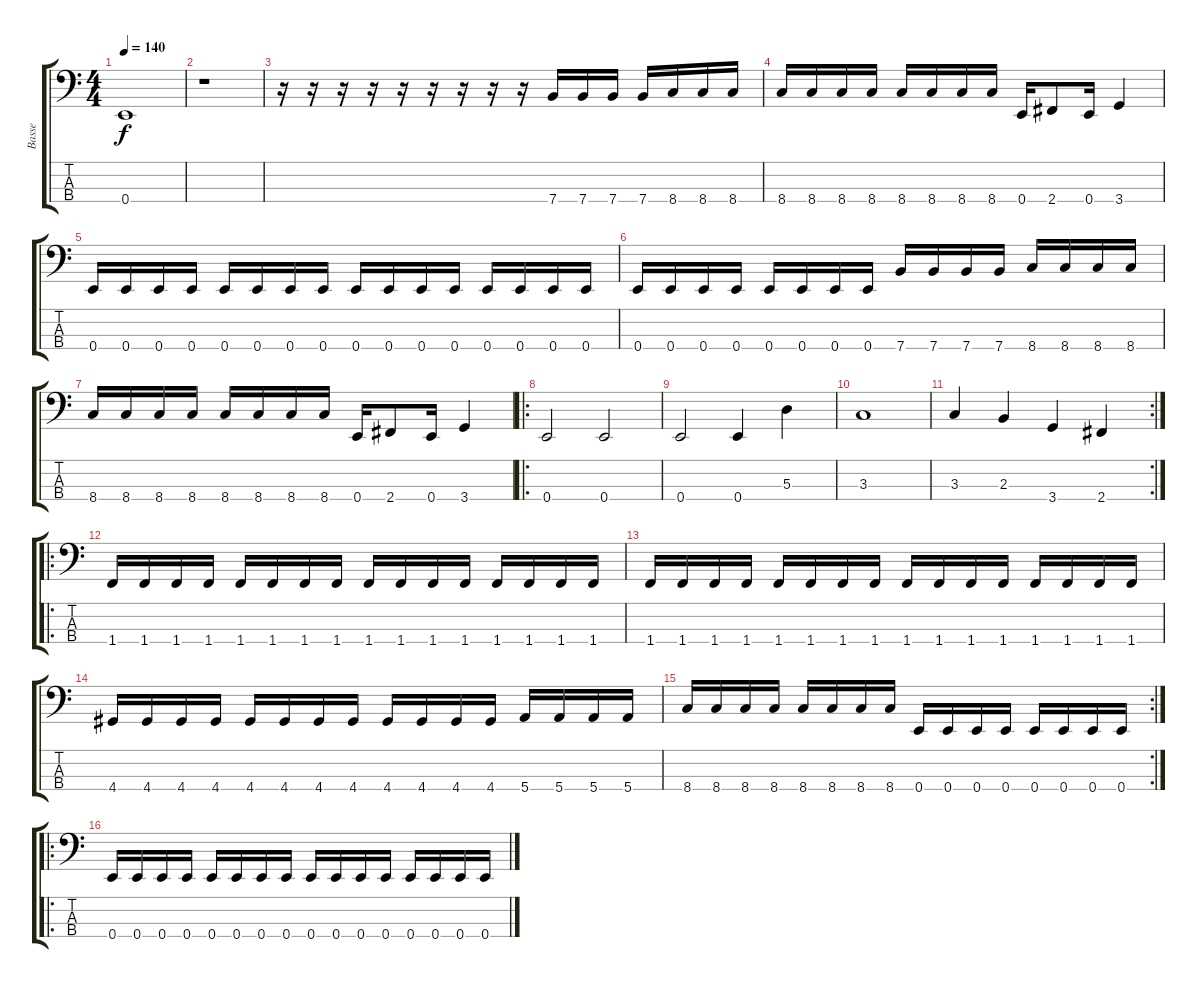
\track ("Basse" "Basse") {instrument electricbassfinger}
\staff {score tabs}
\tuning (G2 D2 A1 E1) {hide}
\ts (4 4)
\tempo 140
\clef f4
\ks c
0.4.1{dy f} |
r.1 |
r.16 r.16 r.16 r.16 r.16 r.16 r.16 r.16 r.16 7.4.16 7.4.16 7.4.16 7.4.16 8.4.16 8.4.16 8.4.16 |
8.4.16 8.4.16 8.4.16 8.4.16 8.4.16 8.4.16 8.4.16 8.4.16 0.4.16 2.4.8 0.4.16 3.4.4 |
0.4.16 0.4.16 0.4.16 0.4.16 0.4.16 0.4.16 0.4.16 0.4.16 0.4.16 0.4.16 0.4.16 0.4.16 0.4.16 0.4.16 0.4.16 0.4.16 |
0.4.16 0.4.16 0.4.16 0.4.16 0.4.16 0.4.16 0.4.16 0.4.16 7.4.16 7.4.16 7.4.16 7.4.16 8.4.16 8.4.16 8.4.16 8.4.16 |
8.4.16 8.4.16 8.4.16 8.4.16 8.4.16 8.4.16 8.4.16 8.4.16 0.4.16 2.4.8 0.4.16 3.4.4 |
\ro
0.4.2 0.4.2 |
0.4.2 0.4.4 5.3.4 |
3.3.1 |
\rc 2
3.3.4 2.3.4 3.4.4 2.4.4 |
\ro
1.4.16 1.4.16 1.4.16 1.4.16 1.4.16 1.4.16 1.4.16 1.4.16 1.4.16 1.4.16 1.4.16 1.4.16 1.4.16 1.4.16 1.4.16 1.4.16 |
1.4.16 1.4.16 1.4.16 1.4.16 1.4.16 1.4.16 1.4.16 1.4.16 1.4.16 1.4.16 1.4.16 1.4.16 1.4.16 1.4.16 1.4.16 1.4.16 |
4.4.16 4.4.16 4.4.16 4.4.16 4.4.16 4.4.16 4.4.16 4.4.16 4.4.16 4.4.16 4.4.16 4.4.16 5.4.16 5.4.16 5.4.16 5.4.16 |
\rc 2
8.4.16 8.4.16 8.4.16 8.4.16 8.4.16 8.4.16 8.4.16 8.4.16 0.4.16 0.4.16 0.4.16 0.4.16 0.4.16 0.4.16 0.4.16 0.4.16 |
\ro
0.4.16 0.4.16 0.4.16 0.4.16 0.4.16 0.4.16 0.4.16 0.4.16 0.4.16 0.4.16 0.4.16 0.4.16 0.4.16 0.4.16 0.4.16 0.4.16
